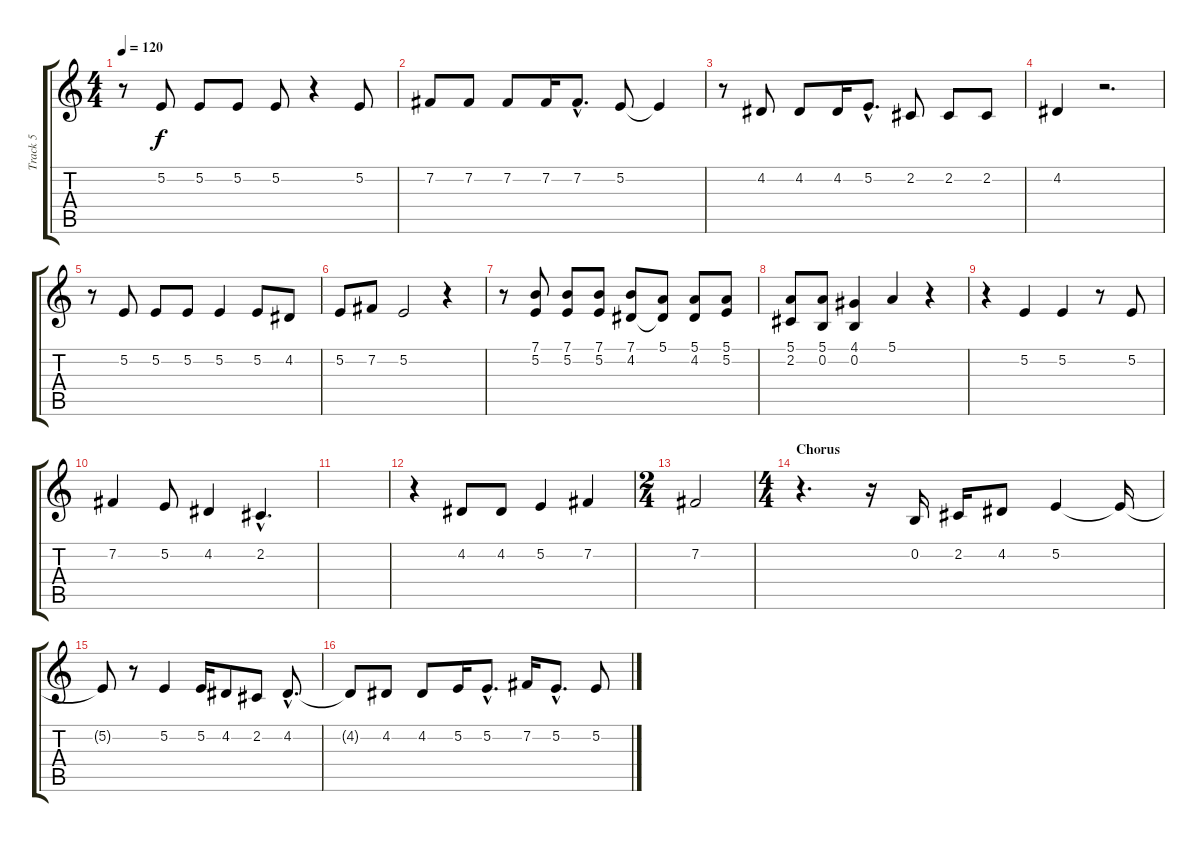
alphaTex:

\track ("Track 5" "Track 5") {instrument bassoon}
\staff {score tabs}
\tuning (E4 B3 G3 D3 A2 E2) {hide}
\ts (4 4)
\tempo 120
\clef g2
\ks c
r.8{dy f} 5.2.8 5.2.8 5.2.8 5.2.8 r.4 5.2.8 |
7.2.8 7.2.8 7.2.8 7.2.16 7.2{hac}.8{d} 5.2.8 5.2{t}.4 |
r.8 4.2.8 4.2.8 4.2.16 5.2{hac}.8{d} 2.2.8 2.2.8 2.2.8 |
4.2.4 r.2{d} |
r.8 5.2.8 5.2.8 5.2.8 5.2.4 5.2.8 4.2.8 |
5.2.8 7.2.8 5.2.2 r.4 |
r.8 (7.1 5.2).8 (7.1 5.2).8 (7.1 5.2).8 (7.1 4.2).8 (5.1 4.2{t}).8 (5.1 4.2).8 (5.1 5.2).8 |
(5.1 2.2).8 (5.1 0.2).8 (4.1 0.2).4 5.1.4 r.4 |
r.4 5.2.4 5.2.4 r.8 5.2.8 |
7.2.4 5.2.8 4.2.4 2.2{hac}.4{d} |
|
r.4 4.2.8 4.2.8 5.2.4 7.2.4 |
\ts (2 4)
7.2.2 |
\ts (4 4)
\section ("" "Chorus")
r.4{d} r.16 0.2.16 2.2.16 4.2.8 5.2.4 5.2{t}.16 |
5.2{t}.8 r.8 5.2.4 5.2.16 4.2.8 2.2.8 4.2{hac}.8{d} |
4.2{t}.8 4.2.8 4.2.8 5.2.16 5.2{hac}.8{d} 7.2.16 5.2{hac}.8{d} 5.2.8
